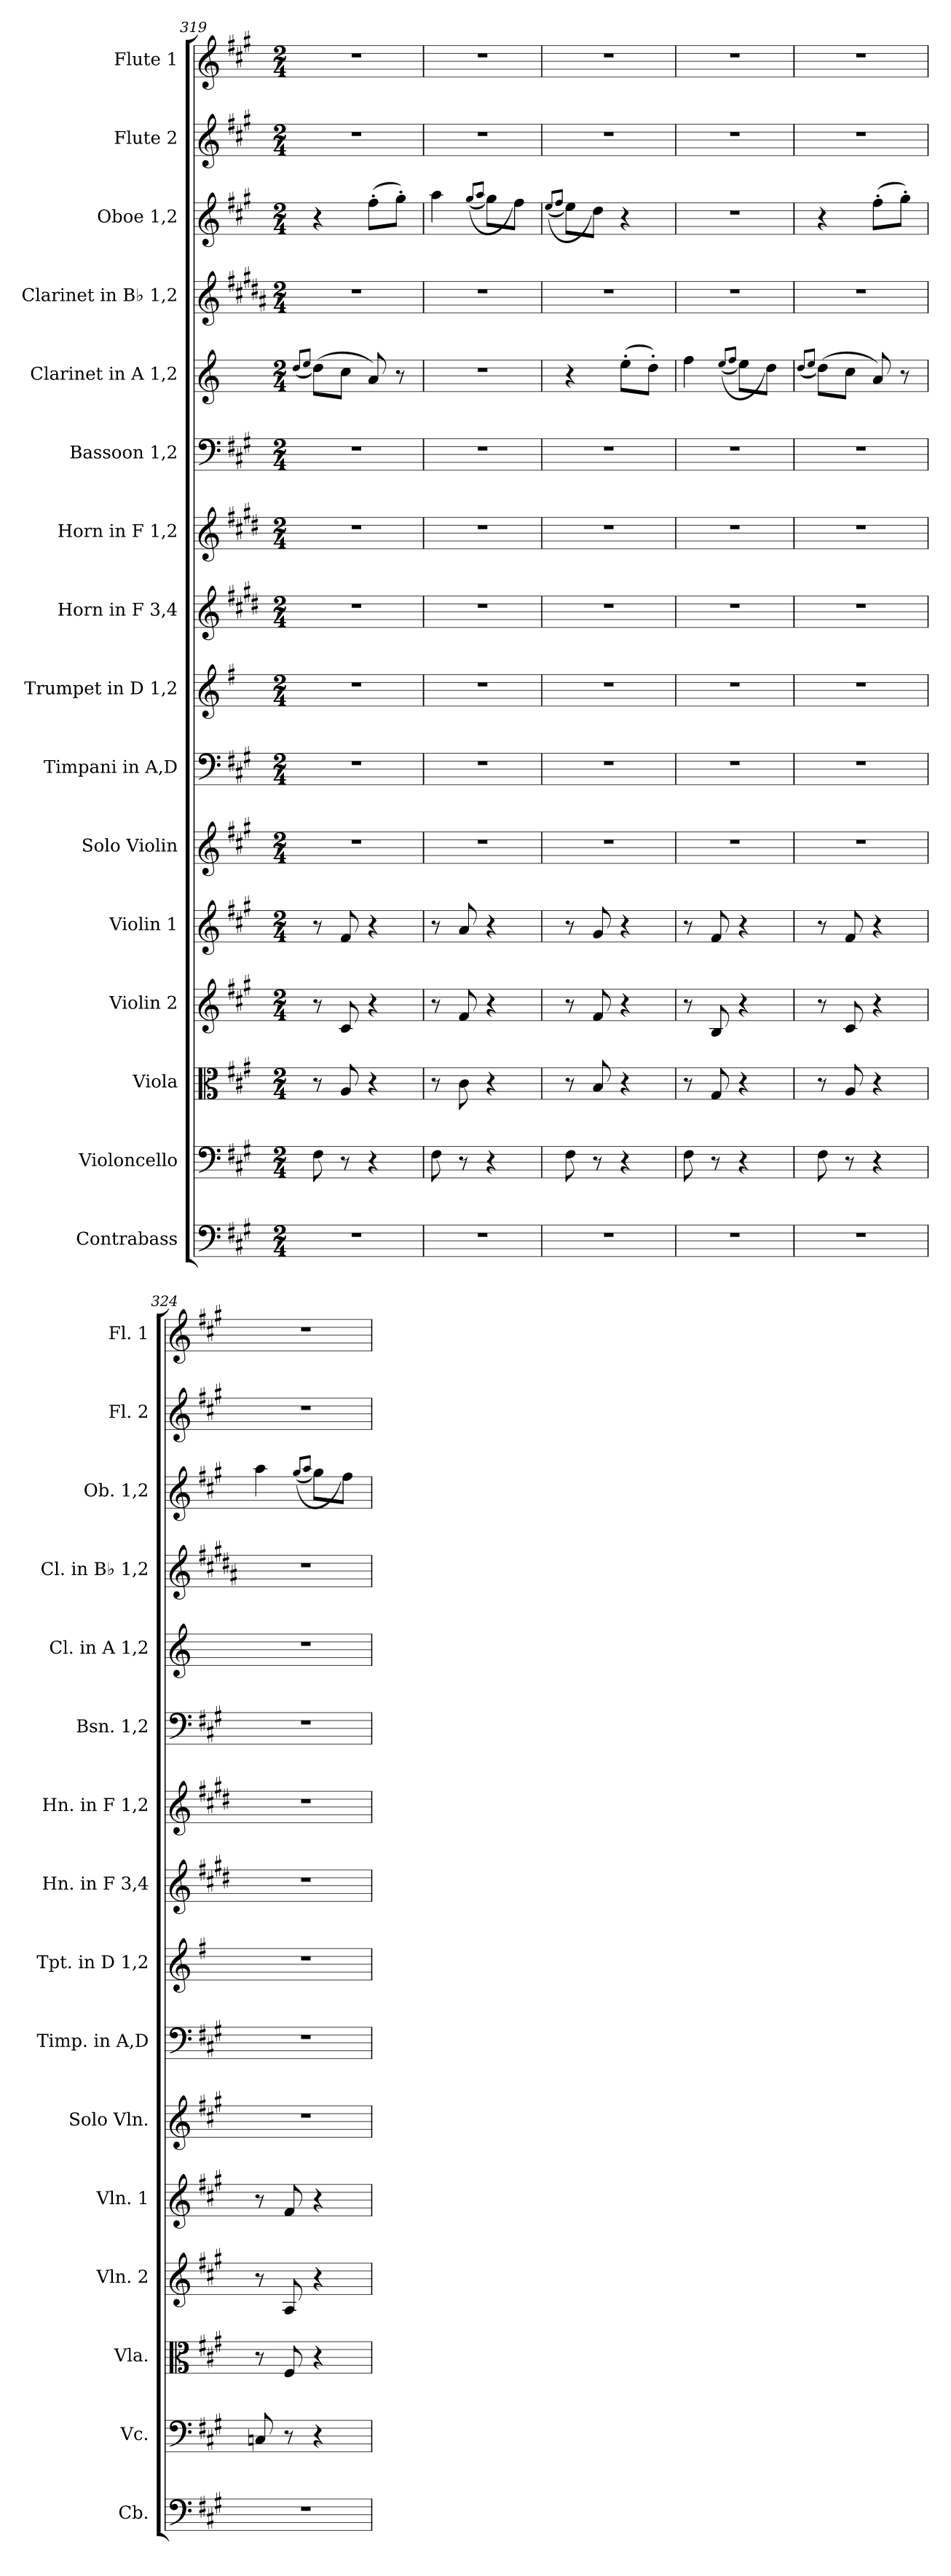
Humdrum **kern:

**kern	**kern	**kern	**kern	**kern	**kern	**kern	**kern	**kern	**kern	**kern	**kern	**kern	**kern	**kern	**kern
*part16	*part15	*part14	*part13	*part12	*part11	*part10	*part9	*part8	*part7	*part6	*part5	*part4	*part3	*part2	*part1
*staff16	*staff15	*staff14	*staff13	*staff12	*staff11	*staff10	*staff9	*staff8	*staff7	*staff6	*staff5	*staff4	*staff3	*staff2	*staff1
*I"Contrabass	*I"Violoncello	*I"Viola	*I"Violin 2	*I"Violin 1	*I"Solo Violin	*I"Timpani in A,D	*I"Trumpet in D 1,2	*I"Horn in F 3,4	*I"Horn in F 1,2	*I"Bassoon 1,2	*I"Clarinet in A 1,2	*I"Clarinet in B♭ 1,2	*I"Oboe 1,2	*I"Flute 2	*I"Flute 1
*I'Cb.	*I'Vc.	*I'Vla.	*I'Vln. 2	*I'Vln. 1	*I'Solo Vln.	*I'Timp. in A,D	*I'Tpt. in D 1,2	*I'Hn. in F 3,4	*I'Hn. in F 1,2	*I'Bsn. 1,2	*I'Cl. in A 1,2	*I'Cl. in B♭ 1,2	*I'Ob. 1,2	*I'Fl. 2	*I'Fl. 1
*clefF4	*clefF4	*clefC3	*clefG2	*clefG2	*clefG2	*clefF4	*clefG2	*clefG2	*clefG2	*clefF4	*clefG2	*clefG2	*clefG2	*clefG2	*clefG2
*ITrd7c12	*	*	*	*	*	*	*ITrd-1c-2	*ITrd4c7	*ITrd4c7	*	*ITrd2c3	*ITrd1c2	*	*	*
*k[f#c#g#]	*k[f#c#g#]	*k[f#c#g#]	*k[f#c#g#]	*k[f#c#g#]	*k[f#c#g#]	*k[f#c#g#]	*k[f#c#g#]	*k[f#c#g#]	*k[f#c#g#]	*k[f#c#g#]	*k[f#c#g#]	*k[f#c#g#]	*k[f#c#g#]	*k[f#c#g#]	*k[f#c#g#]
*M2/4	*M2/4	*M2/4	*M2/4	*M2/4	*M2/4	*M2/4	*M2/4	*M2/4	*M2/4	*M2/4	*M2/4	*M2/4	*M2/4	*M2/4	*M2/4
=319	=319	=319	=319	=319	=319	=319	=319	=319	=319	=319	=319	=319	=319	=319	=319
.	.	.	.	.	.	.	.	.	.	.	(<8qb/L	.	.	.	.
.	.	.	.	.	.	.	.	.	.	.	8qcc#/J	.	.	.	.
2r	8F#\	8r	8r	8r	2r	2r	2r	2r	2r	2r	(>8b\L)	2r	4r	2r	2r
.	8r	8A/	8c#/	8f#/	.	.	.	.	.	.	8a\J	.	.	.	.
.	4r	4r	4r	4r	.	.	.	.	.	.	8f#/)	.	(>8ff#'\L	.	.
.	.	.	.	.	.	.	.	.	.	.	8r	.	8gg#'\J)	.	.
=320	=320	=320	=320	=320	=320	=320	=320	=320	=320	=320	=320	=320	=320	=320	=320
2r	8F#\	8r	8r	8r	2r	2r	2r	2r	2r	2r	2r	2r	4aa\	2r	2r
.	8r	8c#\	8f#/	8a/	.	.	.	.	.	.	.	.	.	.	.
.	.	.	.	.	.	.	.	.	.	.	.	.	(<(>8qgg#/L	.	.
.	.	.	.	.	.	.	.	.	.	.	.	.	8qaa/J	.	.
.	4r	4r	4r	4r	.	.	.	.	.	.	.	.	8gg#\L)	.	.
.	.	.	.	.	.	.	.	.	.	.	.	.	8ff#\J)	.	.
=321	=321	=321	=321	=321	=321	=321	=321	=321	=321	=321	=321	=321	=321	=321	=321
.	.	.	.	.	.	.	.	.	.	.	.	.	(<(<8qee/L	.	.
.	.	.	.	.	.	.	.	.	.	.	.	.	8qff#/J	.	.
2r	8F#\	8r	8r	8r	2r	2r	2r	2r	2r	2r	4r	2r	8ee\L)	2r	2r
.	8r	8B/	8f#/	8g#/	.	.	.	.	.	.	.	.	8dd\J)	.	.
.	4r	4r	4r	4r	.	.	.	.	.	.	(>8cc#'\L	.	4r	.	.
.	.	.	.	.	.	.	.	.	.	.	8b'\J)	.	.	.	.
=322	=322	=322	=322	=322	=322	=322	=322	=322	=322	=322	=322	=322	=322	=322	=322
2r	8F#\	8r	8r	8r	2r	2r	2r	2r	2r	2r	4dd\	2r	2r	2r	2r
.	8r	8G#/	8B/	8f#/	.	.	.	.	.	.	.	.	.	.	.
.	.	.	.	.	.	.	.	.	.	.	(<(>8qcc#/L	.	.	.	.
.	.	.	.	.	.	.	.	.	.	.	8qdd/J	.	.	.	.
.	4r	4r	4r	4r	.	.	.	.	.	.	8cc#\L)	.	.	.	.
.	.	.	.	.	.	.	.	.	.	.	8b\J)	.	.	.	.
=323	=323	=323	=323	=323	=323	=323	=323	=323	=323	=323	=323	=323	=323	=323	=323
.	.	.	.	.	.	.	.	.	.	.	(<8qb/L	.	.	.	.
.	.	.	.	.	.	.	.	.	.	.	8qcc#/J	.	.	.	.
2r	8F#\	8r	8r	8r	2r	2r	2r	2r	2r	2r	(>8b\L)	2r	4r	2r	2r
.	8r	8A/	8c#/	8f#/	.	.	.	.	.	.	8a\J	.	.	.	.
.	4r	4r	4r	4r	.	.	.	.	.	.	8f#/)	.	(>8ff#'\L	.	.
.	.	.	.	.	.	.	.	.	.	.	8r	.	8gg#'\J)	.	.
!!LO:LB:g=z
=324	=324	=324	=324	=324	=324	=324	=324	=324	=324	=324	=324	=324	=324	=324	=324
2r	8Cn/	8r	8r	8r	2r	2r	2r	2r	2r	2r	2r	2r	4aa\	2r	2r
.	8r	8F#/	8A/	8f#/	.	.	.	.	.	.	.	.	.	.	.
.	.	.	.	.	.	.	.	.	.	.	.	.	(<(<8qgg#/L	.	.
.	.	.	.	.	.	.	.	.	.	.	.	.	8qaa/J	.	.
.	4r	4r	4r	4r	.	.	.	.	.	.	.	.	8gg#\L)	.	.
.	.	.	.	.	.	.	.	.	.	.	.	.	8ff#\J)	.	.
=	=	=	=	=	=	=	=	=	=	=	=	=	=	=	=
*-	*-	*-	*-	*-	*-	*-	*-	*-	*-	*-	*-	*-	*-	*-	*-
